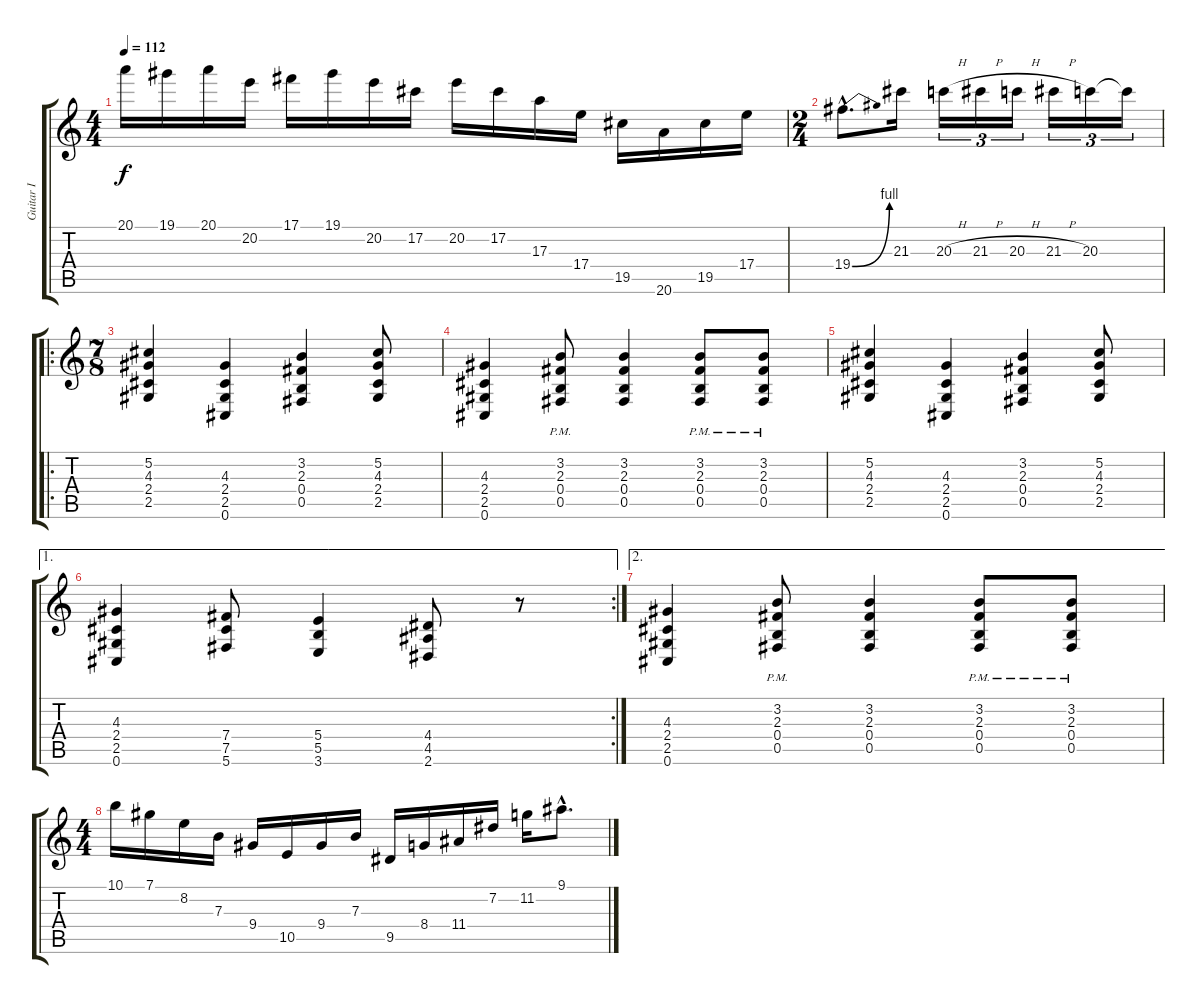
\track ("Guitar I" "Guitar I") {instrument distortionguitar}
\staff {score tabs}
\tuning (Db4 Ab3 E3 B2 Gb2 Db2) {hide}
\ts (4 4)
\tempo 112
\clef g2
\ks c
20.1.16{dy f} 19.1.16 20.1.16 20.2.16 17.1.16 19.1.16 20.2.16 17.2.16 20.2.16 17.2.16 17.3.16 17.4.16 19.5.16 20.6.16 19.5.16 17.4.16 |
\ts (2 4)
19.4{be (bend 0 0 60 4) hac}.8{d} 21.3.16 20.3{h}.16{tu (3 2)} 21.3{h}.16{tu (3 2)} 20.3{h}.16{tu (3 2)} 21.3{h}.16{tu (3 2)} 20.3.16{tu (3 2)} 20.3{t}.16{tu (3 2)} |
\ro
\ts (7 8)
(5.2 4.3 2.4 2.5).4 (4.3 2.4 2.5 0.6).4 (3.2 2.3 0.4 0.5).4 (5.2 4.3 2.4 2.5).8 |
(4.3 2.4 2.5 0.6).4 (3.2{pm} 2.3{pm} 0.4{pm} 0.5{pm}).8 (3.2 2.3 0.4 0.5).4 (3.2{pm} 2.3{pm} 0.4{pm} 0.5{pm}).8 (3.2{pm} 2.3{pm} 0.4{pm} 0.5{pm}).8 |
(5.2 4.3 2.4 2.5).4 (4.3 2.4 2.5 0.6).4 (3.2 2.3 0.4 0.5).4 (5.2 4.3 2.4 2.5).8 |
\ae 1
\rc 2
(4.3 2.4 2.5 0.6).4 (7.4 7.5 5.6).8 (5.4 5.5 3.6).4 (4.4 4.5 2.6).8 r.8 |
\ae 2
(4.3 2.4 2.5 0.6).4 (3.2{pm} 2.3{pm} 0.4{pm} 0.5{pm}).8 (3.2 2.3 0.4 0.5).4 (3.2{pm} 2.3{pm} 0.4{pm} 0.5{pm}).8 (3.2{pm} 2.3{pm} 0.4{pm} 0.5{pm}).8 |
\ts (4 4)
10.1.16 7.1.16 8.2.16 7.3.16 9.4.16 10.5.16 9.4.16 7.3.16 9.5.16 8.4.16 11.4.16 7.2.16 11.2.16 9.1{hac}.8{d}
